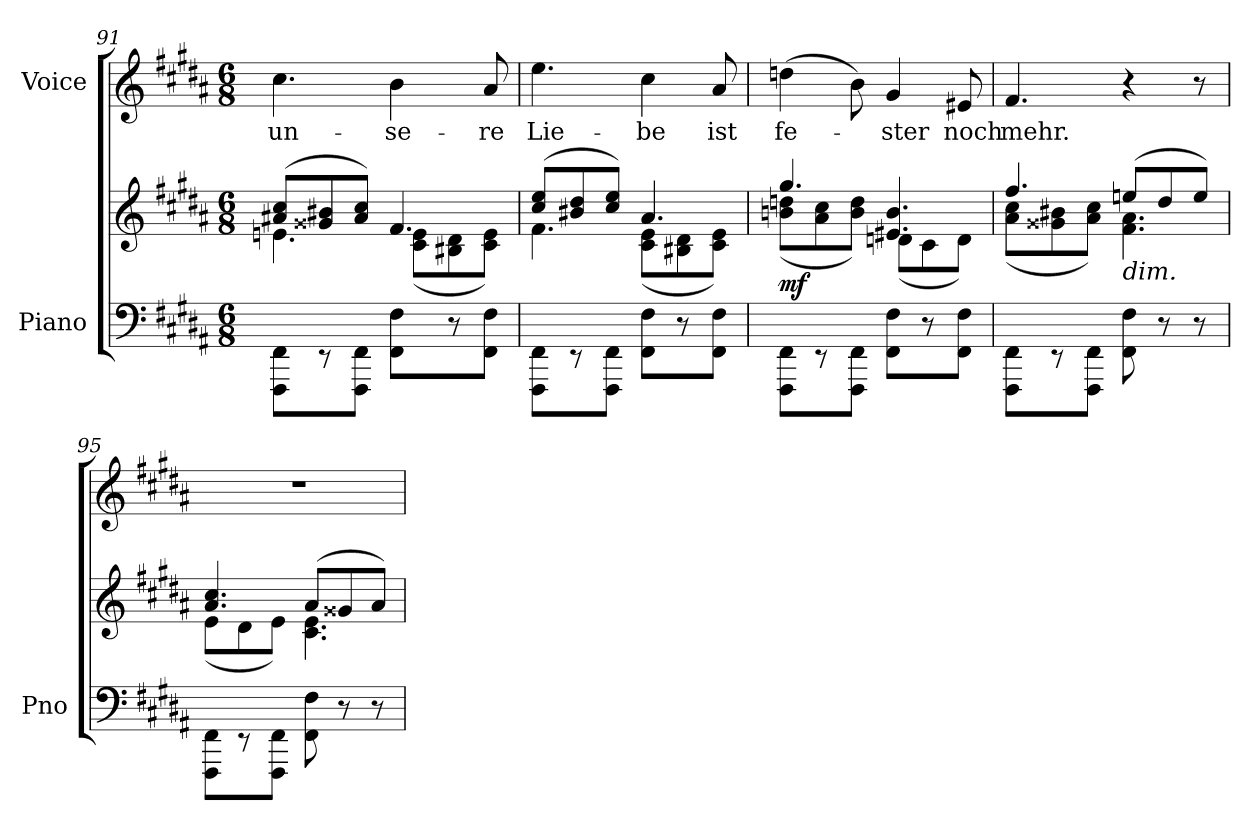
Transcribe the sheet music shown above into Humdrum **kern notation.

**kern	**kern	**dynam	**kern	**text
*part2	*part2	*part2	*part1	*part1
*staff3	*staff2	*staff2/3	*staff1	*staff1
*I"Piano	*	*	*I"Voice	*
*I'Pno	*	*	*	*
*clefF4	*clefG2	*	*clefG2	*
*k[f#c#g#d#a#]	*k[f#c#g#d#a#]	*	*k[f#c#g#d#a#]	*
*M6/8	*M6/8	*	*M6/8	*
=91	=91	=91	=91	=91
*	*^	*	*	*
8FFF#\ 8FF#\L	(8a#X/ 8cc#/L	4.en\	.	4.cc#\	un-
8r	8g##X/ 8b#X/	.	.	.	.
8FFF#\ 8FF#\J	8a#/ 8cc#/J)	.	.	.	.
8FF#\ 8F#\L	4.f#/	(8c#\ 8e\L	.	4b\	-se-
8r	.	8B#X\ 8d#\	.	.	.
8FF#\ 8F#\J	.	8c#\ 8e\J)	.	8a#/	-re
=92	=92	=92	=92	=92	=92
8FFF#\ 8FF#\L	(8cc#/ 8ee/L	4.f#\	.	4.ee\	Lie-
8r	8b#X/ 8dd#/	.	.	.	.
8FFF#\ 8FF#\J	8cc#/ 8ee/J)	.	.	.	.
8FF#\ 8F#\L	4.a#/	(8c#\ 8e\L	.	4cc#\	-be
8r	.	8B#X\ 8d#\	.	.	.
8FF#\ 8F#\J	.	8c#\ 8e\J)	.	8a#/	ist
=93	=93	=93	=93	=93	=93
!	!	!	!LO:DY:a=2	!	!
8FFF#\ 8FF#\L	4.gg#/	(8bn\ 8ddn\L	mf	(4ddn\	fe-
8r	.	8a#\ 8cc#\	.	.	.
8FFF#\ 8FF#\J	.	8b\ 8dd\J)	.	8b\)	.
8FF#\ 8F#\L	4.e#X/ 4.b/	(8dn\L	.	4g#/	-ster
8r	.	8c#\	.	.	.
8FF#\ 8F#\J	.	8d\J)	.	8e#X/	noch
=94	=94	=94	=94	=94	=94
8FFF#\ 8FF#\L	4.ff#/	(8a#\ 8cc#\L	.	4.f#/	mehr.
8r	.	8g##X\ 8b#X\	.	.	.
8FFF#\ 8FF#\J	.	8a#\ 8cc#\J)	.	.	.
!	!LO:TX:b:i:t=dim.	!	!	!	!
8FF#\ 8F#\	(8een/L	4.f#\ 4.a#\	.	4r	.
8r	8dd#/	.	.	.	.
8r	8ee/J)	.	.	8r	.
=95	=95	=95	=95	=95	=95
8FFF#\ 8FF#\L	4.a#/ 4.cc#/	(8e\L	.	2.r	.
8r	.	8d#\	.	.	.
8FFF#\ 8FF#\J	.	8e\J)	.	.	.
8FF#\ 8F#\	(8a#/L	4.c#\ 4.e\	.	.	.
8r	8g##X/	.	.	.	.
8r	8a#/J)	.	.	.	.
*	*v	*v	*	*	*
=	=	=	=	=
*-	*-	*-	*-	*-
